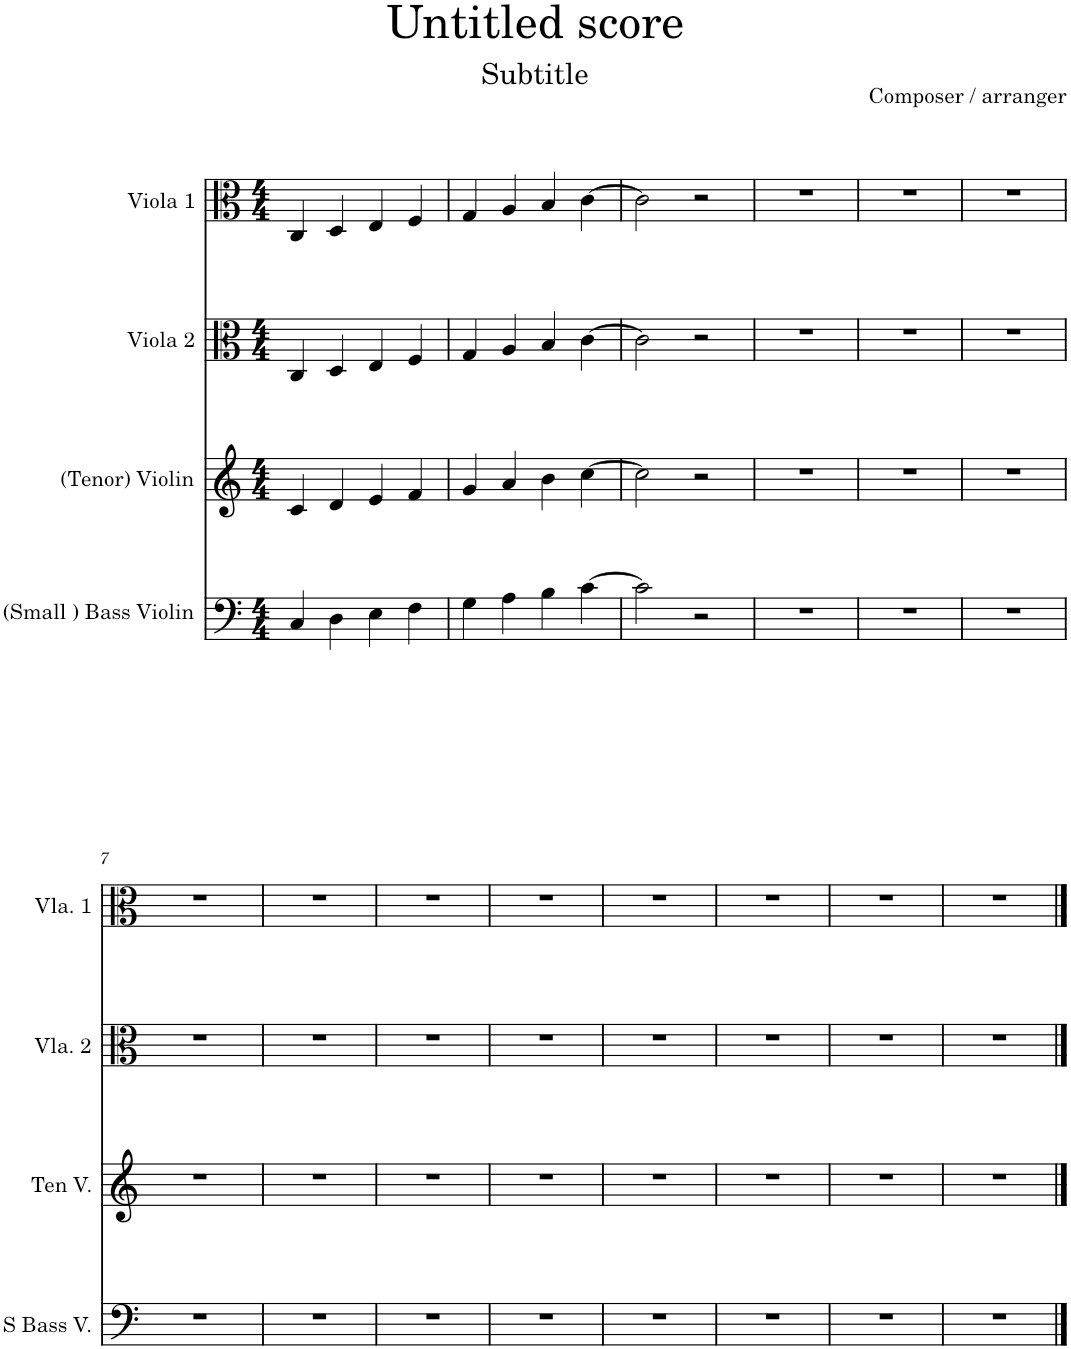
**kern	**kern	**kern	**kern
*part4	*part3	*part2	*part1
*staff4	*staff3	*staff2	*staff1
*I"(Small ) Bass Violin	*I"(Tenor) Violin	*I"Viola 2	*I"Viola 1
*I'S Bass V.	*I'Ten V.	*I'Vla. 2	*I'Vla. 1
*clefF4	*clefG2	*clefC3	*clefC3
*Trd7c12	*Trd14c24	*	*
*k[]	*k[]	*k[]	*k[]
*M4/4	*M4/4	*M4/4	*M4/4
=1	=1	=1	=1
4C/	4c/	4C/	4C/
4D\	4d/	4D/	4D/
4E\	4e/	4E/	4E/
4F\	4f/	4F/	4F/
=2	=2	=2	=2
4G\	4g/	4G/	4G/
4A\	4a/	4A/	4A/
4B\	4b\	4B/	4B/
[4c\	[4cc\	[4c\	[4c\
=3	=3	=3	=3
2c\]	2cc\]	2c\]	2c\]
2r	2r	2r	2r
=4	=4	=4	=4
1r	1r	1r	1r
=5	=5	=5	=5
1r	1r	1r	1r
=6	=6	=6	=6
1r	1r	1r	1r
!!LO:LB:g=z
=7	=7	=7	=7
1r	1r	1r	1r
=8	=8	=8	=8
1r	1r	1r	1r
=9	=9	=9	=9
1r	1r	1r	1r
=10	=10	=10	=10
1r	1r	1r	1r
=11	=11	=11	=11
1r	1r	1r	1r
=12	=12	=12	=12
1r	1r	1r	1r
=13	=13	=13	=13
1r	1r	1r	1r
=14	=14	=14	=14
1r	1r	1r	1r
==	==	==	==
*-	*-	*-	*-
